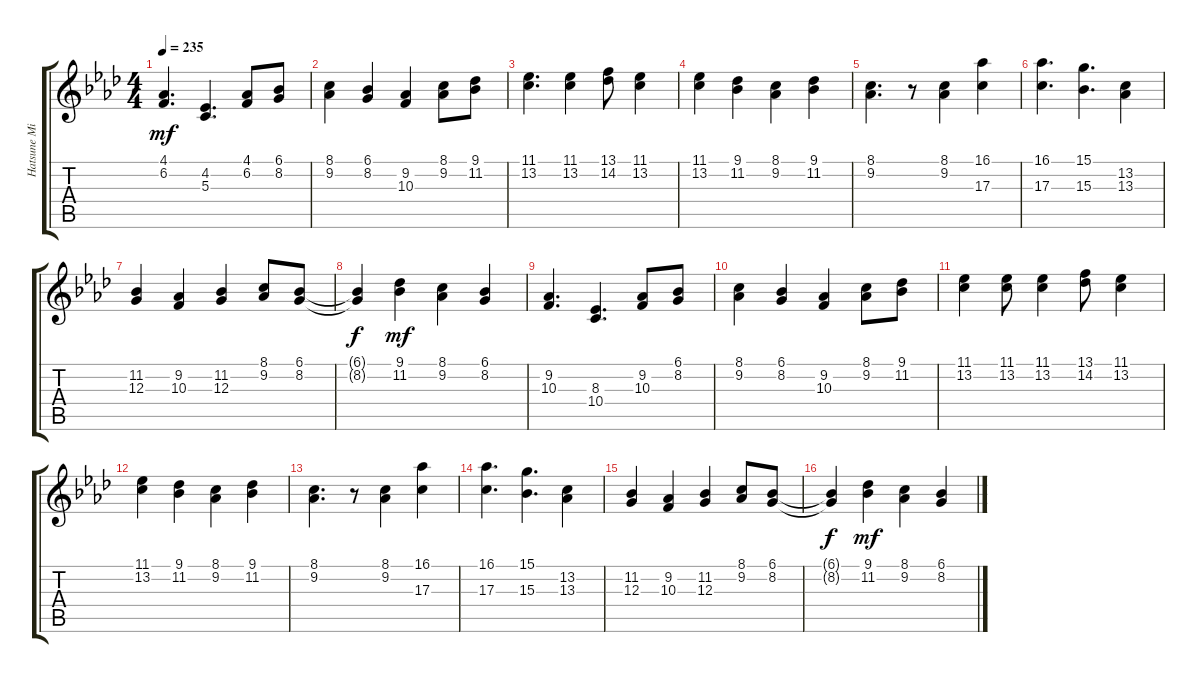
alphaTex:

\track ("Hatsune Miku" "Hatsune Mi") {instrument lead1square}
\staff {score tabs}
\tuning (E4 B3 G3 D3 A2 E2) {hide}
\ts (4 4)
\tempo 235
\clef g2
\ks ab
(4.1 6.2).4{d dy mf} (4.2 5.3).4{d} (4.1 6.2).8 (6.1 8.2).8 |
(8.1 9.2).4 (6.1 8.2).4 (9.2 10.3).4 (8.1 9.2).8 (9.1 11.2).8 |
(11.1 13.2).4{d} (11.1 13.2).4 (13.1 14.2).8 (11.1 13.2).4 |
(11.1 13.2).4 (9.1 11.2).4 (8.1 9.2).4 (9.1 11.2).4 |
(8.1 9.2).4{d} r.8 (8.1 9.2).4 (16.1 17.3).4 |
(16.1 17.3).4{d} (15.1 15.3).4{d} (13.2 13.3).4 |
(11.2 12.3).4 (9.2 10.3).4 (11.2 12.3).4 (8.1 9.2).8 (6.1 8.2).8 |
(6.1{t} 8.2{t}).4{dy f} (9.1 11.2).4{dy mf} (8.1 9.2).4 (6.1 8.2).4 |
(9.2 10.3).4{d} (8.3 10.4).4{d} (9.2 10.3).8 (6.1 8.2).8 |
(8.1 9.2).4 (6.1 8.2).4 (9.2 10.3).4 (8.1 9.2).8 (9.1 11.2).8 |
(11.1 13.2).4 (11.1 13.2).8 (11.1 13.2).4 (13.1 14.2).8 (11.1 13.2).4 |
(11.1 13.2).4 (9.1 11.2).4 (8.1 9.2).4 (9.1 11.2).4 |
(8.1 9.2).4{d} r.8 (8.1 9.2).4 (16.1 17.3).4 |
(16.1 17.3).4{d} (15.1 15.3).4{d} (13.2 13.3).4 |
(11.2 12.3).4 (9.2 10.3).4 (11.2 12.3).4 (8.1 9.2).8 (6.1 8.2).8 |
(6.1{t} 8.2{t}).4{dy f} (9.1 11.2).4{dy mf} (8.1 9.2).4 (6.1 8.2).4
